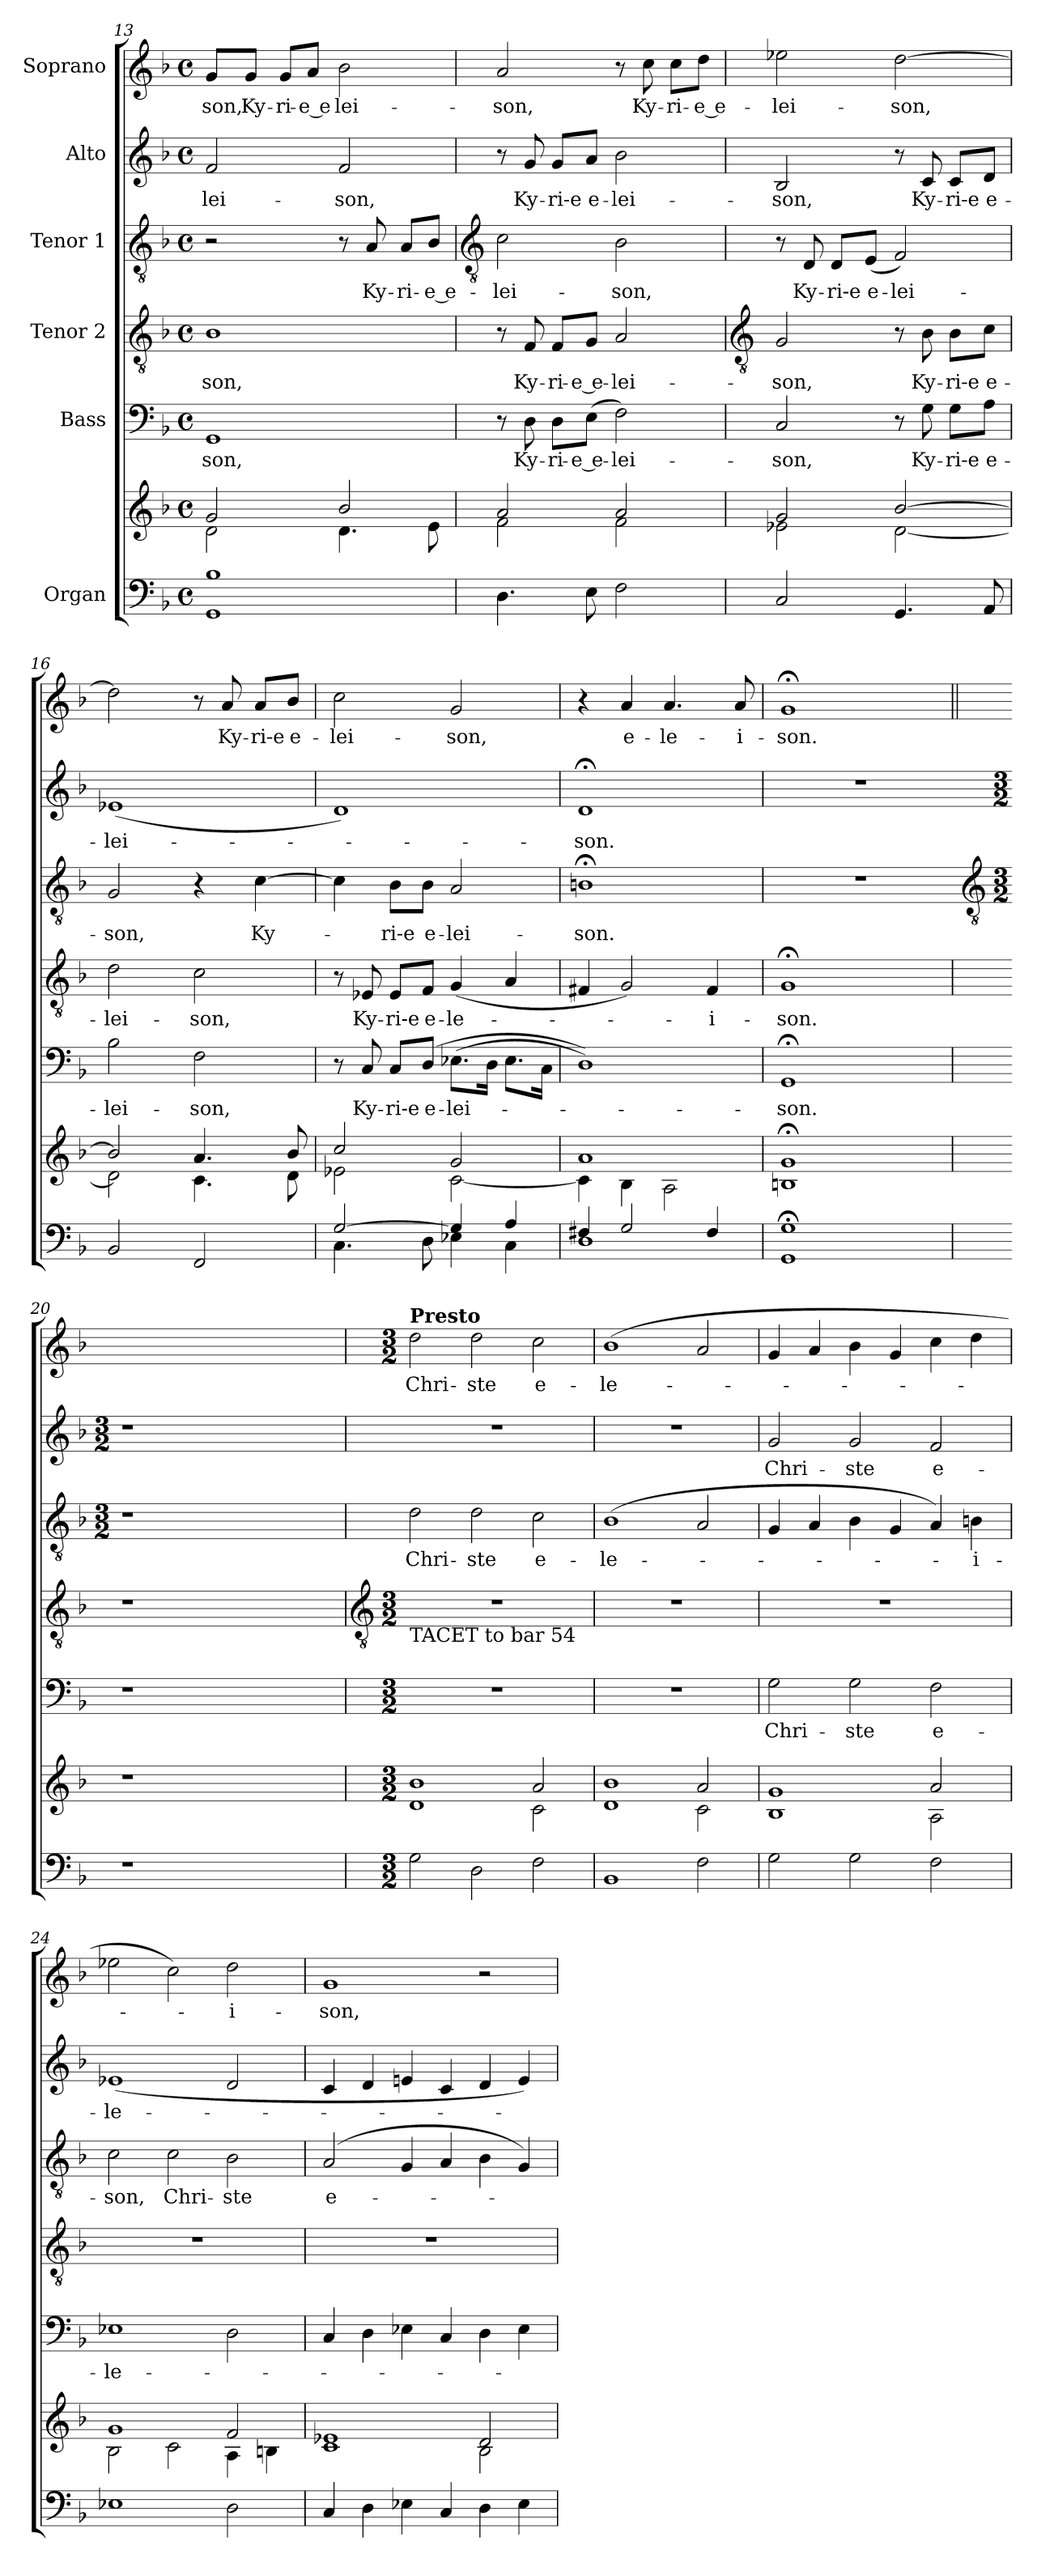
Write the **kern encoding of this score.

**kern	**kern	**kern	**text	**kern	**text	**kern	**text	**kern	**text	**kern	**text
*part6	*part6	*part5	*part5	*part4	*part4	*part3	*part3	*part2	*part2	*part1	*part1
*staff7	*staff6	*staff5	*staff5	*staff4	*staff4	*staff3	*staff3	*staff2	*staff2	*staff1	*staff1
*I"Organ	*	*I"Bass	*	*I"Tenor 2	*	*I"Tenor 1	*	*I"Alto	*	*I"Soprano	*
*clefF4	*clefG2	*clefF4	*	*clefGv2	*	*clefGv2	*	*clefG2	*	*clefG2	*
*k[b-]	*k[b-]	*k[b-]	*	*k[b-]	*	*k[b-]	*	*k[b-]	*	*k[b-]	*
*F:	*F:	*F:	*	*F:	*	*F:	*	*F:	*	*F:	*
*M4/4	*M4/4	*M4/4	*	*M4/4	*	*M4/4	*	*M4/4	*	*M4/4	*
*met(c)	*met(c)	*met(c)	*	*met(c)	*	*met(c)	*	*met(c)	*	*met(c)	*
=13	=13	=13	=13	=13	=13	=13	=13	=13	=13	=13	=13
*^	*^	*	*	*	*	*	*	*	*	*	*
!	!	!	!	!	!LO:LY:b	!	!LO:LY:b	!	!	!	!LO:LY:b	!	!LO:LY:b
1GG/ 1B-/	4ryy	2g/	2d\	1GG	-son,	1B-	-son,	2r	.	2f/	-lei-	8g/L	-son,
!	!	!	!	!	!	!	!	!	!	!	!	!	!LO:LY:b
.	.	.	.	.	.	.	.	.	.	.	.	8g/J	Ky-
!	!	!	!	!	!	!	!	!	!	!	!	!	!LO:LY:b
.	4ryy	.	.	.	.	.	.	.	.	.	.	8g/L	-ri-
!	!	!	!	!	!	!	!	!	!	!	!	!	!LO:LY:b
.	.	.	.	.	.	.	.	.	.	.	.	8a/J	-e e
!	!	!	!	!	!	!	!	!	!	!	!LO:LY:b	!	!LO:LY:b
.	4ryy	2b-/	4.d\	.	.	.	.	8r	.	2f/	-son,	2b-\	lei-
!	!	!	!	!	!	!	!	!	!LO:LY:b	!	!	!	!
.	.	.	.	.	.	.	.	8A/	Ky-	.	.	.	.
!	!	!	!	!	!	!	!	!	!LO:LY:b	!	!	!	!
.	4ryy	.	.	.	.	.	.	8A/L	-ri-	.	.	.	.
!	!	!	!	!	!	!	!	!	!LO:LY:b	!	!	!	!
.	.	.	8e\	.	.	.	.	8B-/J	-e e-	.	.	.	.
!!LO:LB:g=z
=14	=14	=14	=14	=14	=14	=14	=14	=14	=14	=14	=14	=14	=14
*	*	*	*	*	*	*	*	*clefGv2	*	*	*	*	*
!	!	!	!	!	!	!	!	!	!LO:LY:b	!	!	!	!LO:LY:b
4.D\	4ryy	2a/	2f\	8r	.	8r	.	2c\	-lei-	8r	.	2a/	-son,
!	!	!	!	!	!LO:LY:b	!	!LO:LY:b	!	!	!	!LO:LY:b	!	!
.	.	.	.	8D\	Ky-	8F/	Ky-	.	.	8g/	Ky-	.	.
!	!	!	!	!	!LO:LY:b	!	!LO:LY:b	!	!	!	!LO:LY:b	!	!
.	4ryy	.	.	8D\L	-ri-	8F/L	-ri-	.	.	8g/L	-ri-e	.	.
!	!	!	!	!	!LO:LY:b	!	!LO:LY:b	!	!	!	!LO:LY:b	!	!
8E\	.	.	.	(>8E\J	-e e-	8G/J	-e e-	.	.	8a/J	e-	.	.
!	!	!	!	!	!LO:LY:b	!	!LO:LY:b	!	!LO:LY:b	!	!LO:LY:b	!	!
2F\	4ryy	2a/	2f\	2F\)	-lei-	2A/	-lei-	2B-\	-son,	2b-\	-lei-	8r	.
!	!	!	!	!	!	!	!	!	!	!	!	!	!LO:LY:b
.	.	.	.	.	.	.	.	.	.	.	.	8cc\	Ky-
!	!	!	!	!	!	!	!	!	!	!	!	!	!LO:LY:b
.	4ryy	.	.	.	.	.	.	.	.	.	.	8cc\L	-ri-
!	!	!	!	!	!	!	!	!	!	!	!	!	!LO:LY:b
.	.	.	.	.	.	.	.	.	.	.	.	8dd\J	-e e-
!!LO:LB:g=z
=15	=15	=15	=15	=15	=15	=15	=15	=15	=15	=15	=15	=15	=15
*	*	*	*	*	*	*clefGv2	*	*	*	*	*	*	*
!	!	!	!	!	!LO:LY:b	!	!LO:LY:b	!	!	!	!LO:LY:b	!	!LO:LY:b
2C/	4ryy	2g/	2e-X\	2C/	-son,	2G/	-son,	8r	.	2B-/	-son,	2ee-X\	-lei-
!	!	!	!	!	!	!	!	!	!LO:LY:b	!	!	!	!
.	.	.	.	.	.	.	.	8D/	Ky-	.	.	.	.
!	!	!	!	!	!	!	!	!	!LO:LY:b	!	!	!	!
.	4ryy	.	.	.	.	.	.	8D/L	-ri-e	.	.	.	.
!	!	!	!	!	!	!	!	!	!LO:LY:b	!	!	!	!
.	.	.	.	.	.	.	.	(<8E/J	e-	.	.	.	.
!	!	!	!	!	!	!	!	!	!LO:LY:b	!	!	!	!LO:LY:b
4.GG/	4ryy	[2b-/	[2d\	8r	.	8r	.	2F/)	-lei-	8r	.	[2dd\	-son,
!	!	!	!	!	!LO:LY:b	!	!LO:LY:b	!	!	!	!LO:LY:b	!	!
.	.	.	.	8G\	Ky-	8B-\	Ky-	.	.	8c/	Ky-	.	.
!	!	!	!	!	!LO:LY:b	!	!LO:LY:b	!	!	!	!LO:LY:b	!	!
.	4ryy	.	.	8G\L	-ri-e	8B-\L	-ri-e	.	.	8c/L	-ri-e	.	.
!	!	!	!	!	!LO:LY:b	!	!LO:LY:b	!	!	!	!LO:LY:b	!	!
8AA/	.	.	.	8A\J	e-	8c\J	e-	.	.	8d/J	e-	.	.
=16	=16	=16	=16	=16	=16	=16	=16	=16	=16	=16	=16	=16	=16
!	!	!	!	!	!LO:LY:b	!	!LO:LY:b	!	!LO:LY:b	!	!LO:LY:b	!	!
2BB-/	4ryy	2b-/]	2d\]	2B-\	-lei-	2d\	-lei-	2G/	-son,	(<1e-X	-lei-	2dd\]	.
.	4ryy	.	.	.	.	.	.	.	.	.	.	.	.
!	!	!	!	!	!LO:LY:b	!	!LO:LY:b	!	!	!	!	!	!
2FF/	4ryy	4.a/	4.c\	2F\	-son,	2c\	-son,	4r	.	.	.	8r	.
!	!	!	!	!	!	!	!	!	!	!	!	!	!LO:LY:b
.	.	.	.	.	.	.	.	.	.	.	.	8a/	Ky-
!	!	!	!	!	!	!	!	!	!LO:LY:b	!	!	!	!LO:LY:b
.	4ryy	.	.	.	.	.	.	[4c\	Ky-	.	.	8a/L	-ri-e
!	!	!	!	!	!	!	!	!	!	!	!	!	!LO:LY:b
.	.	8b-/	8d\	.	.	.	.	.	.	.	.	8b-/J	e-
=17	=17	=17	=17	=17	=17	=17	=17	=17	=17	=17	=17	=17	=17
!	!	!	!	!	!	!	!	!	!	!	!	!	!LO:LY:b
[2G/	4.C\	2cc/	2e-X\	8r	.	8r	.	4c\]	.	1d)	.	2cc\	-lei-
!	!	!	!	!	!LO:LY:b	!	!LO:LY:b	!	!	!	!	!	!
.	.	.	.	8C/	Ky-	8E-X/	Ky-	.	.	.	.	.	.
!	!	!	!	!	!LO:LY:b	!	!LO:LY:b	!	!LO:LY:b	!	!	!	!
.	.	.	.	8C/L	-ri-e	8E-/L	-ri-e	8B-\L	-ri-e	.	.	.	.
!	!	!	!	!	!LO:LY:b	!	!LO:LY:b	!	!LO:LY:b	!	!	!	!
.	8D\	.	.	(>8D/J	e-	8F/J	e-	8B-\J	e-	.	.	.	.
!	!	!	!	!	!LO:LY:b	!	!LO:LY:b	!	!LO:LY:b	!	!	!	!LO:LY:b
4G/]	4E-X\	2g/	[2c\	(>8.E-X\L	-lei-	(<4G/	-le-	2A/	-lei-	.	.	2g/	-son,
.	.	.	.	16D\J	.	.	.	.	.	.	.	.	.
4A/	4C\	.	.	8.E-\L	.	4A/	.	.	.	.	.	.	.
.	.	.	.	16C\J	.	.	.	.	.	.	.	.	.
=18	=18	=18	=18	=18	=18	=18	=18	=18	=18	=18	=18	=18	=18
!	!	!	!	!	!	!	!	!	!LO:LY:b	!	!LO:LY:b	!	!
4F#X/	1D\	1a/	4c\]	1D))	.	4F#X/	.	1Bn;<	-son.	1d;<	-son.	4r	.
!	!	!	!	!	!	!	!	!	!	!	!	!	!LO:LY:b
2G/	.	.	4B-\	.	.	2G/)	.	.	.	.	.	4a/	e-
!	!	!	!	!	!	!	!	!	!	!	!	!	!LO:LY:b
.	.	.	2A\	.	.	.	.	.	.	.	.	4.a/	-le-
!	!	!	!	!	!	!	!LO:LY:b	!	!	!	!	!	!
4F#/	.	.	.	.	.	4F#/	-i-	.	.	.	.	.	.
!	!	!	!	!	!	!	!	!	!	!	!	!	!LO:LY:b
.	.	.	.	.	.	.	.	.	.	.	.	8a/	-i-
=19	=19	=19	=19	=19	=19	=19	=19	=19	=19	=19	=19	=19	=19
!	!	!	!	!	!LO:LY:b	!	!LO:LY:b	!	!	!	!	!	!LO:LY:b
1GG/;< 1G/;<	4ryy	1Bn/;< 1g/;<	4ryy	1GG;<	-son.	1G;<	-son.	1r	.	1r	.	1g;<	-son.
.	4ryy	.	4ryy	.	.	.	.	.	.	.	.	.	.
.	4ryy	.	4ryy	.	.	.	.	.	.	.	.	.	.
.	4ryy	.	4ryy	.	.	.	.	.	.	.	.	.	.
*v	*v	*	*	*	*	*	*	*	*	*	*	*	*
*	*v	*v	*	*	*	*	*	*	*	*	*	*
!!LO:LB:g=z
=20	=20	=20	=20||	=20	=20||	=20	=20||	=20	=20||	=20||	=20||
*	*	*	*	*	*	*clefGv2	*	*	*	*	*
*	*	*	*	*	*	*M3/2	*	*M3/2	*	*	*
*^	*^	*	*	*	*	*	*	*	*	*	*
!	!	!	!	!	!	!	!	!LO:N:vis=1	!	!LO:N:vis=1	!	!	!
*v	*v	*	*	*	*	*	*	*	*	*	*	*	*
*	*v	*v	*	*	*	*	*	*	*	*	*	*
1r	1r	1r	.	1r	.	1.r	.	1.r	.	4ryy	.
.	.	.	.	.	.	.	.	.	.	4ryy	.
.	.	.	.	.	.	.	.	.	.	4ryy	.
.	.	.	.	.	.	.	.	.	.	4ryy	.
2ryy	2ryy	2ryy	.	2ryy	.	.	.	.	.	2ryy	.
!!LO:LB:g=z
=21	=21	=21	=21	=21	=21	=21	=21	=21	=21	=21	=21
*	*	*	*	*clefGv2	*	*	*	*	*	*	*
*M3/2	*M3/2	*M3/2	*	*M3/2	*	*	*	*	*	*M3/2	*
*	*^	*	*	*	*	*	*	*	*	*	*
!	!	!	!	!	!	!	!	!	!	!	!LO:TX:a:B:t=Presto	!
!	!	!	!	!	!LO:TX:b:t=TACET to bar 54	!	!	!	!	!	!	!
!	!	!	!LO:N:vis=1	!	!LO:N:vis=1	!	!	!LO:LY:b	!LO:N:vis=1	!	!	!LO:LY:b
2G\	1d/	1b-\	1.r	.	1.r	.	2d\	Chri-	1.r	.	2dd\	Chri-
!	!	!	!	!	!	!	!	!LO:LY:b	!	!	!	!LO:LY:b
2D\	.	.	.	.	.	.	2d\	-ste	.	.	2dd\	-ste
!	!	!	!	!	!	!	!	!LO:LY:b	!	!	!	!LO:LY:b
2F\	2a/	2c\	.	.	.	.	2c\	e-	.	.	2cc\	e-
=22	=22	=22	=22	=22	=22	=22	=22	=22	=22	=22	=22	=22
!	!	!	!LO:N:vis=1	!	!LO:N:vis=1	!	!	!LO:LY:b	!LO:N:vis=1	!	!	!LO:LY:b
1BB-	1d/	1b-\	1.r	.	1.r	.	(<1B-	-le-	1.r	.	(>1b-	-le-
2F\	2a/	2c\	.	.	.	.	2A/	.	.	.	2a/	.
=23	=23	=23	=23	=23	=23	=23	=23	=23	=23	=23	=23	=23
!	!	!	!	!LO:LY:b	!LO:N:vis=1	!	!	!	!	!LO:LY:b	!	!
2G\	1B-/	1g\	2G\	Chri-	1.r	.	4G/	.	2g/	Chri-	4g/	.
.	.	.	.	.	.	.	4A/	.	.	.	4a/	.
!	!	!	!	!LO:LY:b	!	!	!	!	!	!LO:LY:b	!	!
2G\	.	.	2G\	-ste	.	.	4B-\	.	2g/	-ste	4b-\	.
.	.	.	.	.	.	.	4G/	.	.	.	4g/	.
!	!	!	!	!LO:LY:b	!	!	!	!	!	!LO:LY:b	!	!
2F\	2a/	2A\	2F\	e-	.	.	4A/)	.	2f/	e-	4cc\	.
!	!	!	!	!	!	!	!	!LO:LY:b	!	!	!	!
.	.	.	.	.	.	.	4Bn\	-i-	.	.	4dd\	.
=24	=24	=24	=24	=24	=24	=24	=24	=24	=24	=24	=24	=24
!	!	!	!	!LO:LY:b	!LO:N:vis=1	!	!	!LO:LY:b	!	!LO:LY:b	!	!
1E-X	1g/	2B-\	1E-X	-le-	1.r	.	2c\	-son,	(<1e-X	-le-	2ee-X\	.
!	!	!	!	!	!	!	!	!LO:LY:b	!	!	!	!
.	.	2c\	.	.	.	.	2c\	Chri-	.	.	2cc\)	.
!	!	!	!	!	!	!	!	!LO:LY:b	!	!	!	!LO:LY:b
2D\	2f/	4A\	2D\	.	.	.	2B-\	-ste	2d/	.	2dd\	-i-
.	.	4Bn\	.	.	.	.	.	.	.	.	.	.
=25	=25	=25	=25	=25	=25	=25	=25	=25	=25	=25	=25	=25
!	!	!	!	!	!LO:N:vis=1	!	!	!LO:LY:b	!	!	!	!LO:LY:b
4C/	1c/	1e-X\	4C/	.	1.r	.	(<2A/	e-	4c/	.	1g	-son,
4D\	.	.	4D\	.	.	.	.	.	4d/	.	.	.
4E-X\	.	.	4E-X\	.	.	.	4G/	.	4en/	.	.	.
4C/	.	.	4C/	.	.	.	4A/	.	4c/	.	.	.
4D\	2d/	2B-\	4D\	.	.	.	4B-\	.	4d/	.	2r	.
4E-\	.	.	4E-\	.	.	.	4G/)	.	4e/)	.	.	.
*	*v	*v	*	*	*	*	*	*	*	*	*	*
=	=	=	=	=	=	=	=	=	=	=	=
*-	*-	*-	*-	*-	*-	*-	*-	*-	*-	*-	*-
